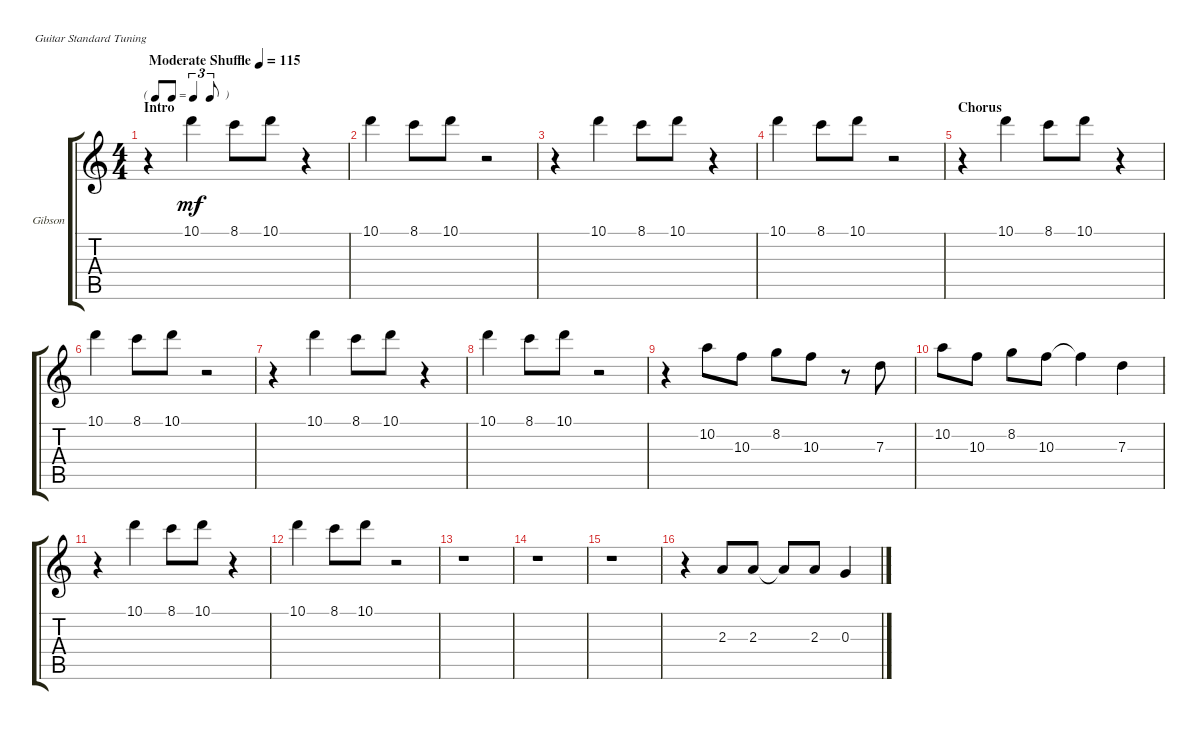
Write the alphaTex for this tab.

\defaultSystemsLayout 4
\bracketExtendMode groupsimilarinstruments
\firstSystemTrackNameOrientation horizontal
\otherSystemsTrackNameOrientation horizontal
\track ("Jimmy Rogers" "Gibson") {instrument electricguitarclean}
\staff {score tabs}
\tuning (E4 B3 G3 D3 A2 E2)
\ts (4 4)
\tf triplet8th
\section ("" "Intro")
\tempo (115 "Moderate Shuffle")
\clef g2
\scale
0.487395
\ks c
r.4{dy mf instrument electricguitarclean} 10.1.4 8.1.8 10.1.8 r.4 |
\scale
0.256303 10.1.4 8.1.8 10.1.8 r.2 |
\scale
0.256303 r.4 10.1.4 8.1.8 10.1.8 r.4 |
\scale
0.312821 10.1.4 8.1.8 10.1.8 r.2 |
\section ("" "Chorus")
\scale
0.374359 r.4 10.1.4 8.1.8 10.1.8 r.4 |
\scale
0.312821 10.1.4 8.1.8 10.1.8 r.2 |
\scale
0.333333 r.4 10.1.4 8.1.8 10.1.8 r.4 |
\scale
0.333333 10.1.4 8.1.8 10.1.8 r.2 |
\scale
0.333333 r.4 10.2.8 10.3.8 8.2.8 10.3.8 r.8 7.3.8 |
\scale
0.333333 10.2.8 10.3.8 8.2.8 10.3.8 10.3{t}.4 7.3.4 |
\scale
0.333333 r.4 10.1.4 8.1.8 10.1.8 r.4 |
\scale
0.333333 10.1.4 8.1.8 10.1.8 r.2 |
\scale
0.333333 r.1 |
\scale
0.333333 r.1 |
\scale
0.333333 r.1 |
\scale
0.333333 r.4 2.3.8 2.3.8 2.3{t}.8 2.3.8 0.3.4
